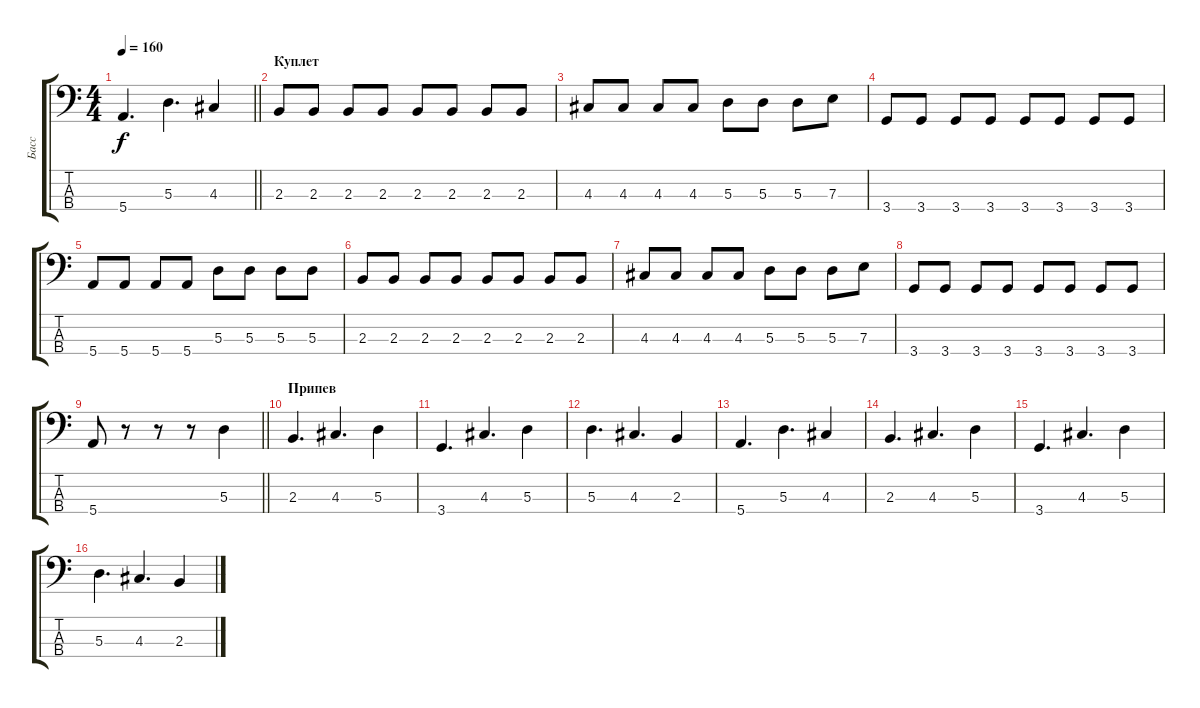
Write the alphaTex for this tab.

\track ("Басс" "Басс") {instrument electricbassfinger}
\staff {score tabs}
\tuning (G2 D2 A1 E1) {hide}
\ts (4 4)
\tempo 160
\clef f4
\barLineRight lightlight
\ks c
5.4.4{d dy f} 5.3.4{d} 4.3.4 |
\section ("" "Куплет")
2.3.8 2.3.8 2.3.8 2.3.8 2.3.8 2.3.8 2.3.8 2.3.8 |
4.3.8 4.3.8 4.3.8 4.3.8 5.3.8 5.3.8 5.3.8 7.3.8 |
3.4.8 3.4.8 3.4.8 3.4.8 3.4.8 3.4.8 3.4.8 3.4.8 |
5.4.8 5.4.8 5.4.8 5.4.8 5.3.8 5.3.8 5.3.8 5.3.8 |
2.3.8 2.3.8 2.3.8 2.3.8 2.3.8 2.3.8 2.3.8 2.3.8 |
4.3.8 4.3.8 4.3.8 4.3.8 5.3.8 5.3.8 5.3.8 7.3.8 |
3.4.8 3.4.8 3.4.8 3.4.8 3.4.8 3.4.8 3.4.8 3.4.8 |
\barLineRight lightlight
5.4.8 r.8 r.8 r.8 5.3.4 |
\section ("" "Припев")
2.3.4{d} 4.3.4{d} 5.3.4 |
3.4.4{d} 4.3.4{d} 5.3.4 |
5.3.4{d} 4.3.4{d} 2.3.4 |
5.4.4{d} 5.3.4{d} 4.3.4 |
2.3.4{d} 4.3.4{d} 5.3.4 |
3.4.4{d} 4.3.4{d} 5.3.4 |
5.3.4{d} 4.3.4{d} 2.3.4
